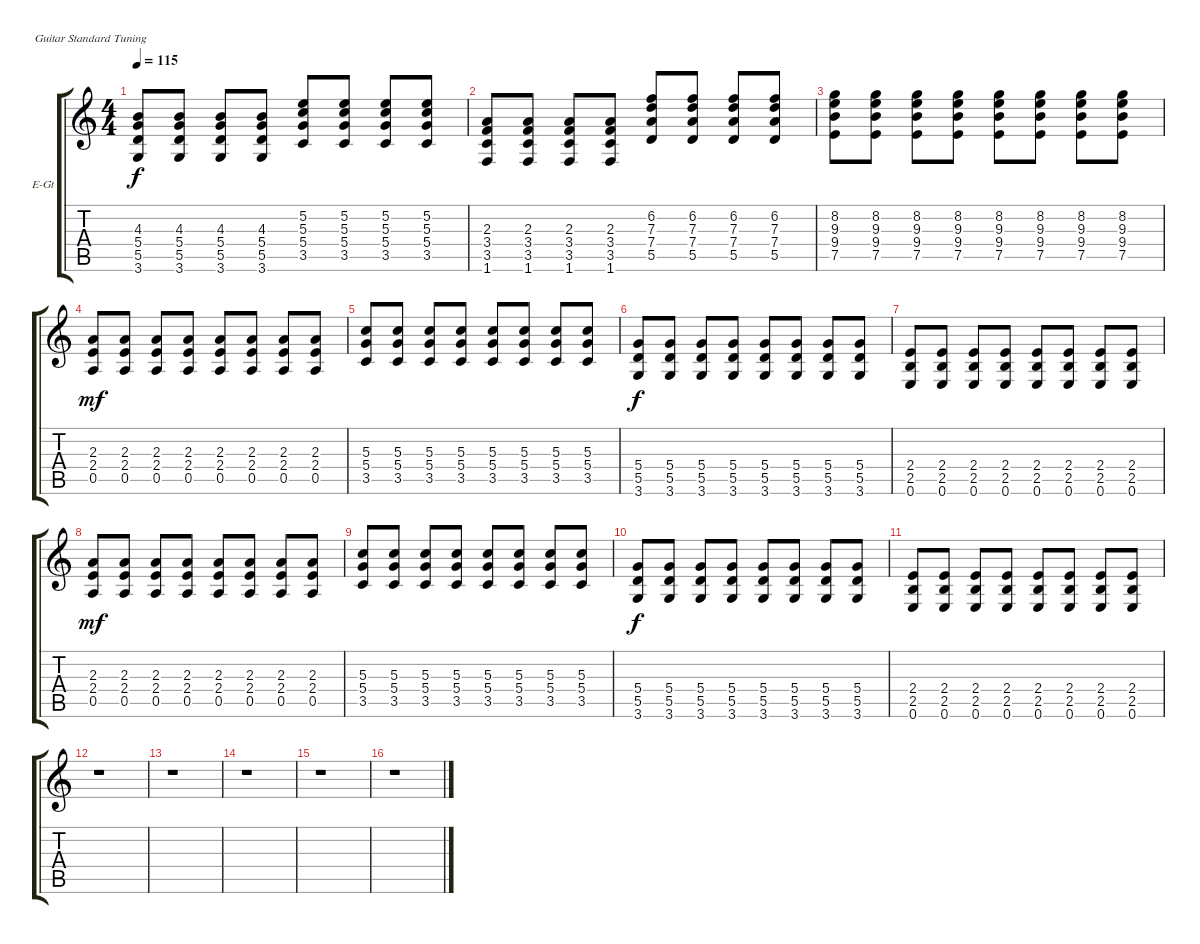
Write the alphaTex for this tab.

\defaultSystemsLayout 4
\bracketExtendMode groupsimilarinstruments
\firstSystemTrackNameOrientation horizontal
\otherSystemsTrackNameOrientation horizontal
\track ("Electric Guitar (Rhytm)" "E-Gt") {instrument overdrivenguitar}
\staff {score tabs}
\tuning (E4 B3 G3 D3 A2 E2)
\ts (4 4)
\tempo 115
\clef g2
\ks c
(3.6 5.5 5.4 4.3).8{dy f} (5.4 5.5 3.6 4.3).8 (5.4 5.5 3.6 4.3).8 (5.4 5.5 3.6 4.3).8 (3.5 5.3 5.4 5.2).8 (3.5 5.3 5.4 5.2).8 (3.5 5.4 5.3 5.2).8 (3.5 5.4 5.3 5.2).8 |
(1.6 3.4 3.5 2.3).8 (1.6 3.5 3.4 2.3).8 (1.6 3.4 3.5 2.3).8 (1.6 3.5 3.4 2.3).8 (5.5 7.4 7.3 6.2).8 (7.3 7.4 5.5 6.2).8 (7.3 7.4 5.5 6.2).8 (5.5 7.4 7.3 6.2).8 |
(7.5 9.4 9.3 8.2).8 (7.5 9.4 9.3 8.2).8 (7.5 9.4 9.3 8.2).8 (7.5 9.4 9.3 8.2).8 (7.5 9.4 9.3 8.2).8 (7.5 9.4 9.3 8.2).8 (7.5 9.4 9.3 8.2).8 (7.5 9.4 9.3 8.2).8 |
(0.5 2.4 2.3).8{dy mf} (0.5 2.4 2.3).8 (0.5 2.4 2.3).8 (0.5 2.4 2.3).8 (0.5 2.4 2.3).8 (0.5 2.4 2.3).8 (0.5 2.4 2.3).8 (0.5 2.4 2.3).8 |
(3.5 5.4 5.3).8 (3.5 5.4 5.3).8 (3.5 5.4 5.3).8 (3.5 5.4 5.3).8 (3.5 5.4 5.3).8 (3.5 5.4 5.3).8 (3.5 5.4 5.3).8 (3.5 5.4 5.3).8 |
(3.6 5.5 5.4).8{dy f} (5.5 5.4 3.6).8 (5.5 5.4 3.6).8 (5.5 5.4 3.6).8 (5.5 5.4 3.6).8 (5.5 5.4 3.6).8 (5.5 5.4 3.6).8 (5.5 5.4 3.6).8 |
(0.6 2.5 2.4).8 (0.6 2.5 2.4).8 (0.6 2.5 2.4).8 (0.6 2.4 2.5).8 (0.6 2.5 2.4).8 (0.6 2.4 2.5).8 (0.6 2.5 2.4).8 (0.6 2.5 2.4).8 |
(0.5 2.4 2.3).8{dy mf} (0.5 2.4 2.3).8 (0.5 2.4 2.3).8 (0.5 2.4 2.3).8 (0.5 2.4 2.3).8 (0.5 2.4 2.3).8 (0.5 2.4 2.3).8 (0.5 2.4 2.3).8 |
(3.5 5.4 5.3).8 (3.5 5.4 5.3).8 (3.5 5.4 5.3).8 (3.5 5.4 5.3).8 (3.5 5.4 5.3).8 (3.5 5.4 5.3).8 (3.5 5.4 5.3).8 (3.5 5.4 5.3).8 |
(3.6 5.5 5.4).8{dy f} (5.5 5.4 3.6).8 (5.5 5.4 3.6).8 (5.5 5.4 3.6).8 (5.5 5.4 3.6).8 (5.5 5.4 3.6).8 (5.5 5.4 3.6).8 (5.5 5.4 3.6).8 |
(0.6 2.5 2.4).8 (0.6 2.5 2.4).8 (0.6 2.5 2.4).8 (0.6 2.4 2.5).8 (0.6 2.5 2.4).8 (0.6 2.4 2.5).8 (0.6 2.5 2.4).8 (0.6 2.5 2.4).8 |
r.1 |
r.1 |
r.1 |
r.1 |
r.1
